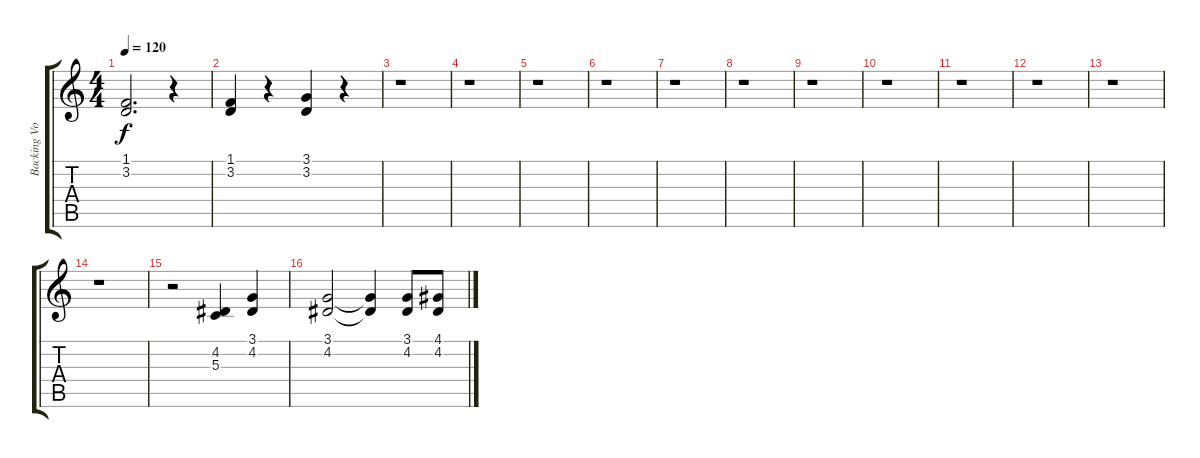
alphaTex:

\track ("Backing Vox" "Backing Vo") {instrument tenorsax}
\staff {score tabs}
\tuning (E4 B3 G3 D3 A2 E2) {hide}
\ts (4 4)
\tempo 120
\clef g2
\ks c
(1.1{t} 3.2{t}).2{d dy f} r.4 |
(1.1 3.2).4 r.4 (3.1 3.2).4 r.4 |
r.1 |
r.1 |
r.1 |
r.1 |
r.1 |
r.1 |
r.1 |
r.1 |
r.1 |
r.1 |
r.1 |
r.1 |
r.2 (4.2 5.3).4 (3.1 4.2).4 |
(3.1 4.2).2 (3.1{t} 4.2{t}).4 (3.1 4.2).8 (4.1 4.2).8
